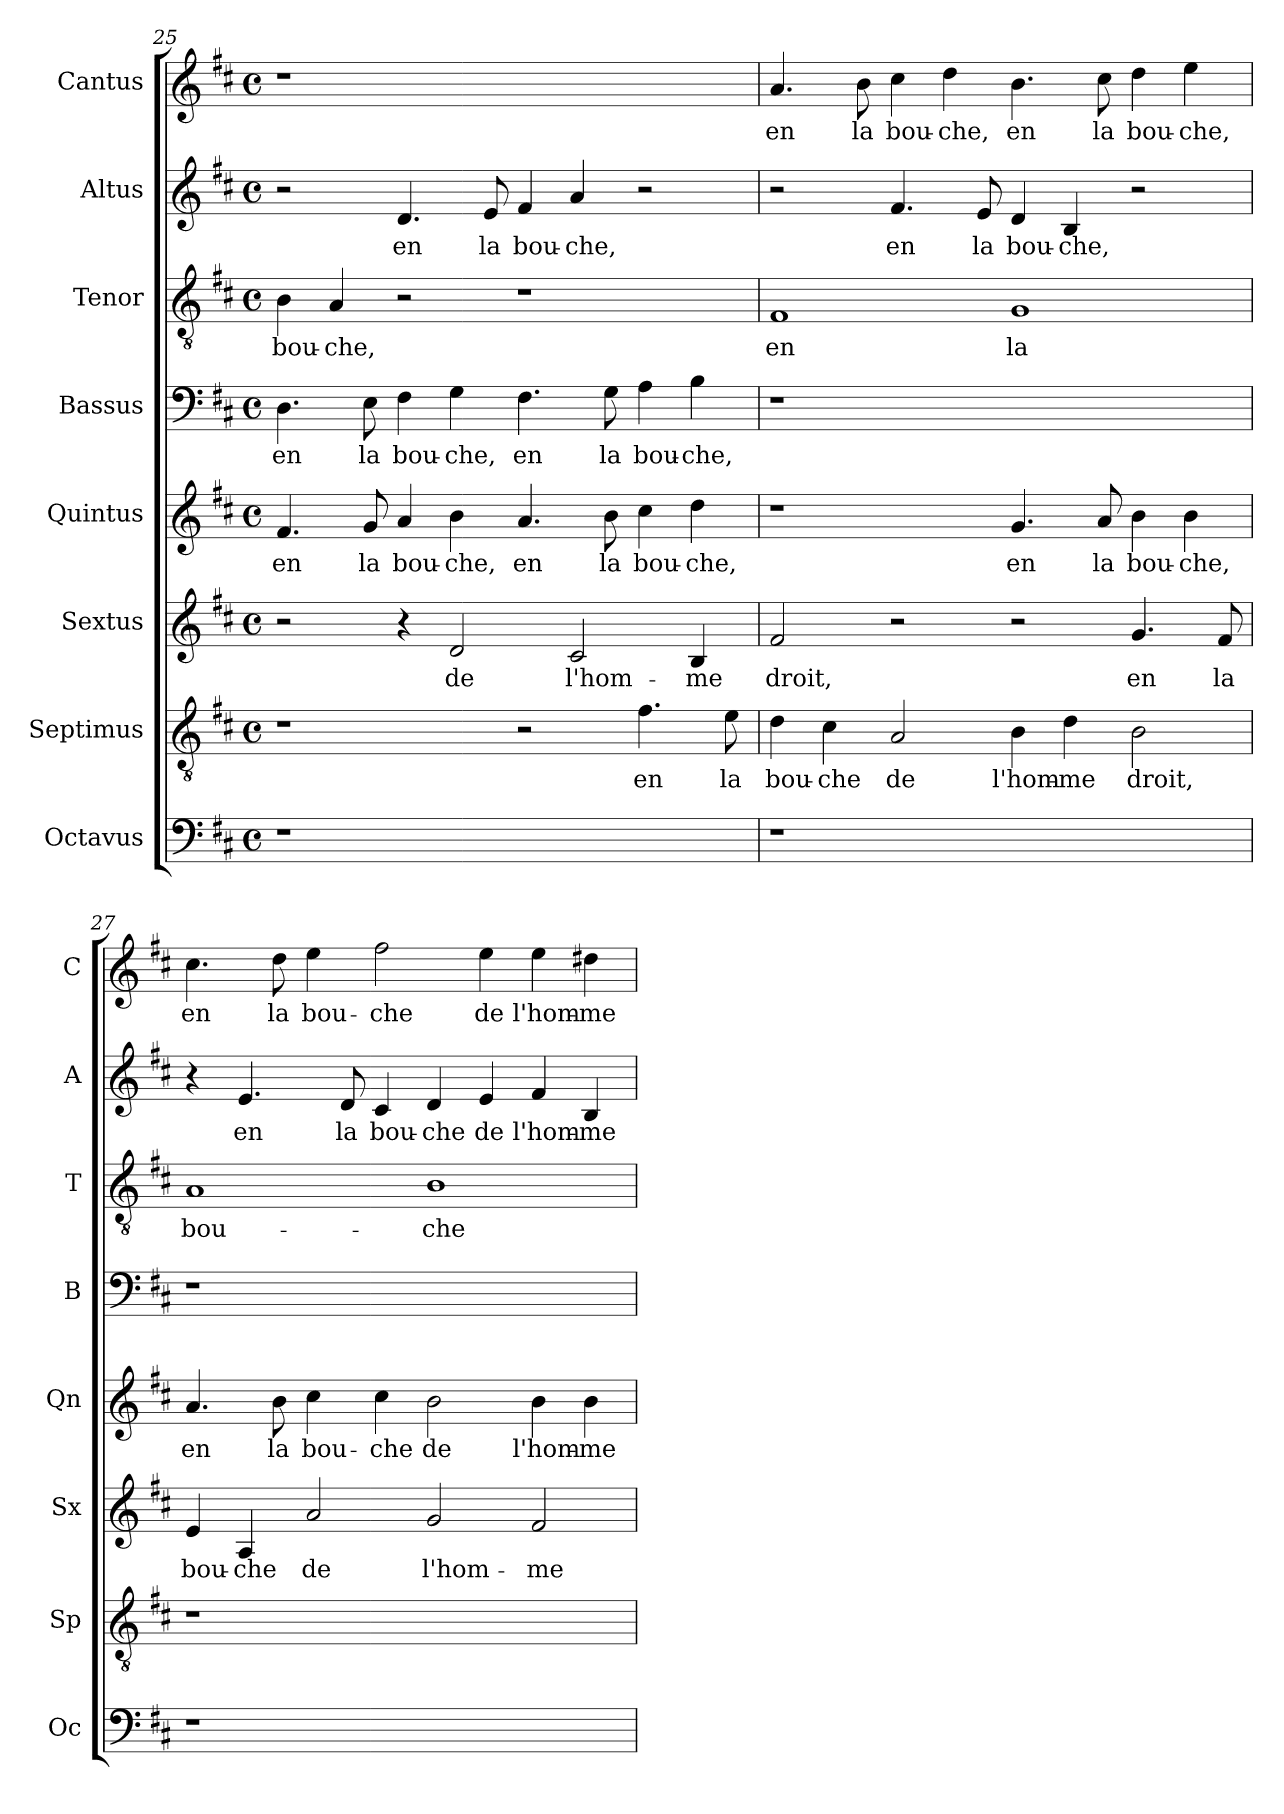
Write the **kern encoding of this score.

**kern	**kern	**text	**kern	**text	**kern	**text	**kern	**text	**kern	**text	**kern	**text	**kern	**text
*part8	*part7	*part7	*part6	*part6	*part5	*part5	*part4	*part4	*part3	*part3	*part2	*part2	*part1	*part1
*staff8	*staff7	*staff7	*staff6	*staff6	*staff5	*staff5	*staff4	*staff4	*staff3	*staff3	*staff2	*staff2	*staff1	*staff1
*I"Octavus	*I"Septimus	*	*I"Sextus	*	*I"Quintus	*	*I"Bassus	*	*I"Tenor	*	*I"Altus	*	*I"Cantus	*
*I'Oc	*I'Sp	*	*I'Sx	*	*I'Qn	*	*I'B	*	*I'T	*	*I'A	*	*I'C	*
!!LO:LB:g=z
*clefF4	*clefGv2	*	*clefG2	*	*clefG2	*	*clefF4	*	*clefGv2	*	*clefG2	*	*clefG2	*
*k[f#c#]	*k[f#c#]	*	*k[f#c#]	*	*k[f#c#]	*	*k[f#c#]	*	*k[f#c#]	*	*k[f#c#]	*	*k[f#c#]	*
*D:	*D:	*	*D:	*	*D:	*	*D:	*	*D:	*	*D:	*	*D:	*
*M4/4	*M4/4	*	*M4/4	*	*M4/4	*	*M4/4	*	*M4/4	*	*M4/4	*	*M4/4	*
*met(c)	*met(c)	*	*met(c)	*	*met(c)	*	*met(c)	*	*met(c)	*	*met(c)	*	*met(c)	*
=25	=25	=25	=25	=25	=25	=25	=25	=25	=25	=25	=25	=25	=25	=25
!	!	!	!	!	!	!LO:LY:b	!	!LO:LY:b	!	!LO:LY:b	!	!	!	!
1r	1r	.	2r	.	4.f#/	en	4.D\	en	4B\	bou-	2r	.	1r	.
!	!	!	!	!	!	!	!	!	!	!LO:LY:b	!	!	!	!
.	.	.	.	.	.	.	.	.	4A/	-che,	.	.	.	.
!	!	!	!	!	!	!LO:LY:b	!	!LO:LY:b	!	!	!	!	!	!
.	.	.	.	.	8g/	la	8E\	la	.	.	.	.	.	.
!	!	!	!	!	!	!LO:LY:b	!	!LO:LY:b	!	!	!	!LO:LY:b	!	!
.	.	.	4r	.	4a/	bou-	4F#\	bou-	2r	.	4.d/	en	.	.
!	!	!	!	!LO:LY:b	!	!LO:LY:b	!	!LO:LY:b	!	!	!	!	!	!
.	.	.	2d/	de	4b\	-che,	4G\	-che,	.	.	.	.	.	.
!	!	!	!	!	!	!	!	!	!	!	!	!LO:LY:b	!	!
.	.	.	.	.	.	.	.	.	.	.	8e/	la	.	.
!	!	!	!	!	!	!LO:LY:b	!	!LO:LY:b	!	!	!	!LO:LY:b	!	!
1ryy	2r	.	.	.	4.a/	en	4.F#\	en	1r	.	4f#/	bou-	1ryy	.
!	!	!	!	!LO:LY:b	!	!	!	!	!	!	!	!LO:LY:b	!	!
.	.	.	2c#/	l'hom-	.	.	.	.	.	.	4a/	-che,	.	.
!	!	!	!	!	!	!LO:LY:b	!	!LO:LY:b	!	!	!	!	!	!
.	.	.	.	.	8b\	la	8G\	la	.	.	.	.	.	.
!	!	!LO:LY:b	!	!	!	!LO:LY:b	!	!LO:LY:b	!	!	!	!	!	!
.	4.f#\	en	.	.	4cc#\	bou-	4A\	bou-	.	.	2r	.	.	.
!	!	!	!	!LO:LY:b	!	!LO:LY:b	!	!LO:LY:b	!	!	!	!	!	!
.	.	.	4B/	-me	4dd\	-che,	4B\	-che,	.	.	.	.	.	.
!	!	!LO:LY:b	!	!	!	!	!	!	!	!	!	!	!	!
.	8e\	la	.	.	.	.	.	.	.	.	.	.	.	.
=26	=26	=26	=26	=26	=26	=26	=26	=26	=26	=26	=26	=26	=26	=26
!	!	!LO:LY:b	!	!LO:LY:b	!	!	!	!	!	!LO:LY:b	!	!	!	!LO:LY:b
1r	4d\	bou-	2f#/	droit,	1r	.	1r	.	1F#	en	2r	.	4.a/	en
!	!	!LO:LY:b	!	!	!	!	!	!	!	!	!	!	!	!
.	4c#\	-che	.	.	.	.	.	.	.	.	.	.	.	.
!	!	!	!	!	!	!	!	!	!	!	!	!	!	!LO:LY:b
.	.	.	.	.	.	.	.	.	.	.	.	.	8b\	la
!	!	!LO:LY:b	!	!	!	!	!	!	!	!	!	!LO:LY:b	!	!LO:LY:b
.	2A/	de	2r	.	.	.	.	.	.	.	4.f#/	en	4cc#\	bou-
!	!	!	!	!	!	!	!	!	!	!	!	!	!	!LO:LY:b
.	.	.	.	.	.	.	.	.	.	.	.	.	4dd\	-che,
!	!	!	!	!	!	!	!	!	!	!	!	!LO:LY:b	!	!
.	.	.	.	.	.	.	.	.	.	.	8e/	la	.	.
!	!	!LO:LY:b	!	!	!	!LO:LY:b	!	!	!	!LO:LY:b	!	!LO:LY:b	!	!LO:LY:b
1ryy	4B\	l'hom-	2r	.	4.g/	en	1ryy	.	1G	la	4d/	bou-	4.b\	en
!	!	!LO:LY:b	!	!	!	!	!	!	!	!	!	!LO:LY:b	!	!
.	4d\	-me	.	.	.	.	.	.	.	.	4B/	-che,	.	.
!	!	!	!	!	!	!LO:LY:b	!	!	!	!	!	!	!	!LO:LY:b
.	.	.	.	.	8a/	la	.	.	.	.	.	.	8cc#\	la
!	!	!LO:LY:b	!	!LO:LY:b	!	!LO:LY:b	!	!	!	!	!	!	!	!LO:LY:b
.	2B\	droit,	4.g/	en	4b\	bou-	.	.	.	.	2r	.	4dd\	bou-
!	!	!	!	!	!	!LO:LY:b	!	!	!	!	!	!	!	!LO:LY:b
.	.	.	.	.	4b\	-che,	.	.	.	.	.	.	4ee\	-che,
!	!	!	!	!LO:LY:b	!	!	!	!	!	!	!	!	!	!
.	.	.	8f#/	la	.	.	.	.	.	.	.	.	.	.
=27	=27	=27	=27	=27	=27	=27	=27	=27	=27	=27	=27	=27	=27	=27
!	!	!	!	!LO:LY:b	!	!LO:LY:b	!	!	!	!LO:LY:b	!	!	!	!LO:LY:b
1r	1r	.	4e/	bou-	4.a/	en	1r	.	1A	bou-	4r	.	4.cc#\	en
!	!	!	!	!LO:LY:b	!	!	!	!	!	!	!	!LO:LY:b	!	!
.	.	.	4A/	-che	.	.	.	.	.	.	4.e/	en	.	.
!	!	!	!	!	!	!LO:LY:b	!	!	!	!	!	!	!	!LO:LY:b
.	.	.	.	.	8b\	la	.	.	.	.	.	.	8dd\	la
!	!	!	!	!LO:LY:b	!	!LO:LY:b	!	!	!	!	!	!	!	!LO:LY:b
.	.	.	2a/	de	4cc#\	bou-	.	.	.	.	.	.	4ee\	bou-
!	!	!	!	!	!	!	!	!	!	!	!	!LO:LY:b	!	!
.	.	.	.	.	.	.	.	.	.	.	8d/	la	.	.
!	!	!	!	!	!	!LO:LY:b	!	!	!	!	!	!LO:LY:b	!	!LO:LY:b
.	.	.	.	.	4cc#\	-che	.	.	.	.	4c#/	bou-	2ff#\	-che
!	!	!	!	!LO:LY:b	!	!LO:LY:b	!	!	!	!LO:LY:b	!	!LO:LY:b	!	!
1ryy	1ryy	.	2g/	l'hom-	2b\	de	1ryy	.	1B	-che	4d/	-che	.	.
!	!	!	!	!	!	!	!	!	!	!	!	!LO:LY:b	!	!LO:LY:b
.	.	.	.	.	.	.	.	.	.	.	4e/	de	4ee\	de
!	!	!	!	!LO:LY:b	!	!LO:LY:b	!	!	!	!	!	!LO:LY:b	!	!LO:LY:b
.	.	.	2f#/	-me	4b\	l'hom-	.	.	.	.	4f#/	l'hom-	4ee\	l'hom-
!	!	!	!	!	!	!LO:LY:b	!	!	!	!	!	!LO:LY:b	!	!LO:LY:b
.	.	.	.	.	4b\	-me	.	.	.	.	4B/	-me	4dd#X\	-me
=	=	=	=	=	=	=	=	=	=	=	=	=	=	=
*-	*-	*-	*-	*-	*-	*-	*-	*-	*-	*-	*-	*-	*-	*-
